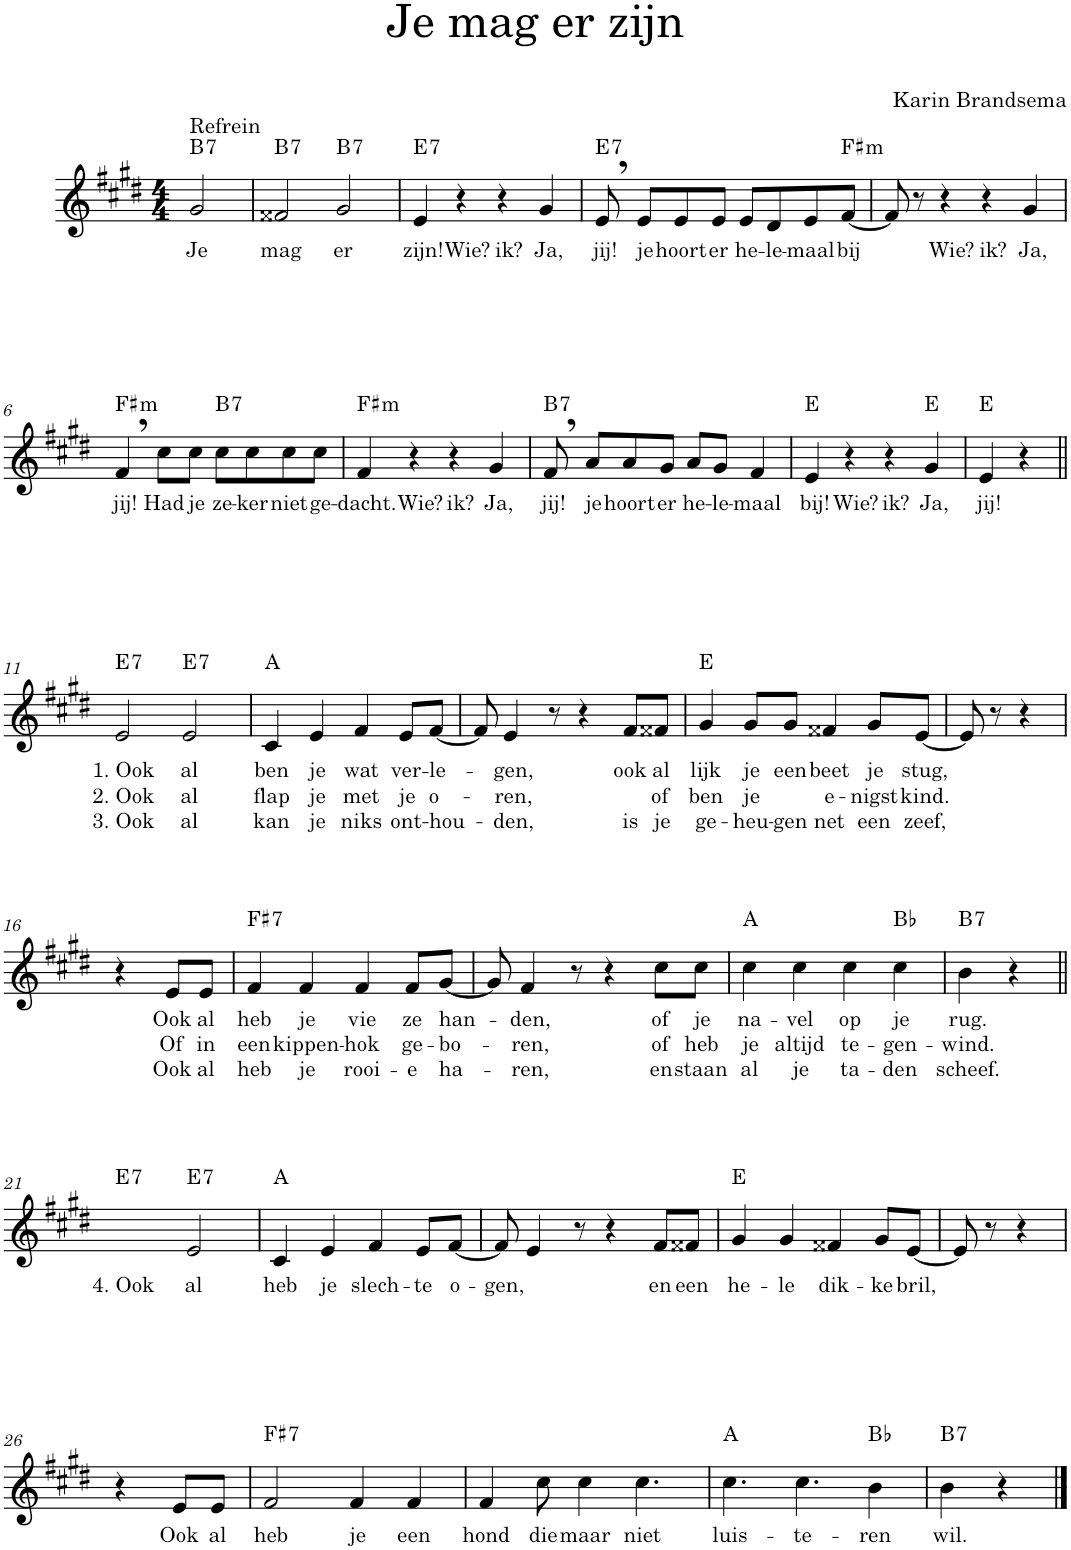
**kern	**text	**text	**text	**harte
*part1	*part1	*part1	*part1	*part1
*staff1	*staff1	*staff1	*staff1	*
*I"Piano	*	*	*	*
*I'Pno.	*	*	*	*
*clefG2	*	*	*	*
*k[f#c#g#d#]	*	*	*	*
*M4/4	*	*	*	*
=1	=1	=1	=1	=1
!LO:TX:a:t=Refrein	!	!	!	!
!	!LO:LY:b	!	!	!LO:H:kt=7
2g#/	Je	.	.	B:7
=2	=2	=2	=2	=2
!	!LO:LY:b	!	!	!LO:H:kt=7
2f##X/	mag	.	.	B:7
!	!LO:LY:b	!	!	!LO:H:kt=7
2g#/	er	.	.	B:7
=3	=3	=3	=3	=3
!	!LO:LY:b	!	!	!LO:H:kt=7
4e/	zijn!	.	.	E:7
!	!LO:LY:b	!	!	!
4r	Wie?	.	.	.
!	!LO:LY:b	!	!	!
4r	ik?	.	.	.
!	!LO:LY:b	!	!	!
4g#/	Ja,	.	.	.
=4	=4	=4	=4	=4
!	!LO:LY:b	!	!	!LO:H:kt=7
8e,/	jij!	.	.	E:7
!	!LO:LY:b	!	!	!
8e/L	je	.	.	.
!	!LO:LY:b	!	!	!
8e/	hoort	.	.	.
!	!LO:LY:b	!	!	!
8e/J	er	.	.	.
!	!LO:LY:b	!	!	!
8e/L	he-	.	.	.
!	!LO:LY:b	!	!	!
8d#/	-le-	.	.	.
!	!LO:LY:b	!	!	!
8e/	-maal	.	.	.
!	!LO:LY:b	!	!	!LO:H:kt=m
[8f#/J	bij	.	.	F#:min
=5	=5	=5	=5	=5
8f#/]	.	.	.	.
8r	.	.	.	.
!	!LO:LY:b	!	!	!
4r	Wie?	.	.	.
!	!LO:LY:b	!	!	!
4r	ik?	.	.	.
!	!LO:LY:b	!	!	!
4g#/	Ja,	.	.	.
!!LO:LB:g=z
=6	=6	=6	=6	=6
!	!LO:LY:b	!	!	!LO:H:kt=m
4f#,/	jij!	.	.	F#:min
!	!LO:LY:b	!	!	!
8cc#\L	Had	.	.	.
!	!LO:LY:b	!	!	!
8cc#\J	je	.	.	.
!	!LO:LY:b	!	!	!LO:H:kt=7
8cc#\L	ze-	.	.	B:7
!	!LO:LY:b	!	!	!
8cc#\	-ker	.	.	.
!	!LO:LY:b	!	!	!
8cc#\	niet	.	.	.
!	!LO:LY:b	!	!	!
8cc#\J	ge-	.	.	.
=7	=7	=7	=7	=7
!	!LO:LY:b	!	!	!LO:H:kt=m
4f#/	-dacht.	.	.	F#:min
!	!LO:LY:b	!	!	!
4r	Wie?	.	.	.
!	!LO:LY:b	!	!	!
4r	ik?	.	.	.
!	!LO:LY:b	!	!	!
4g#/	Ja,	.	.	.
=8	=8	=8	=8	=8
!	!LO:LY:b	!	!	!LO:H:kt=7
8f#,/	jij!	.	.	B:7
!	!LO:LY:b	!	!	!
8a/L	je	.	.	.
!	!LO:LY:b	!	!	!
8a/	hoort	.	.	.
!	!LO:LY:b	!	!	!
8g#/J	er	.	.	.
!	!LO:LY:b	!	!	!
8a/L	he-	.	.	.
!	!LO:LY:b	!	!	!
8g#/J	-le-	.	.	.
!	!LO:LY:b	!	!	!
4f#/	-maal	.	.	.
=9	=9	=9	=9	=9
!	!LO:LY:b	!	!	!
4e/	bij!	.	.	E:maj
!	!LO:LY:b	!	!	!
4r	Wie?	.	.	.
!	!LO:LY:b	!	!	!
4r	ik?	.	.	.
!	!LO:LY:b	!	!	!
4g#/	Ja,	.	.	E:maj
=10	=10	=10	=10	=10
!	!LO:LY:b	!	!	!
4e/	jij!	.	.	E:maj
4r	.	.	.	.
!!LO:LB:g=z
=11||	=11||	=11||	=11||	=11||
!	!LO:LY:b	!LO:LY:b	!LO:LY:b	!LO:H:kt=7
2e/	1. Ook	2. Ook	3. Ook	E:7
!	!LO:LY:b	!LO:LY:b	!LO:LY:b	!LO:H:kt=7
2e/	al	al	al	E:7
=12	=12	=12	=12	=12
!	!LO:LY:b	!LO:LY:b	!LO:LY:b	!
4c#/	ben	flap	kan	A:maj
!	!LO:LY:b	!LO:LY:b	!LO:LY:b	!
4e/	je	je	je	.
!	!LO:LY:b	!LO:LY:b	!LO:LY:b	!
4f#/	wat	met	niks	.
!	!LO:LY:b	!LO:LY:b	!LO:LY:b	!
8e/L	ver-	je	ont-	.
!	!LO:LY:b	!LO:LY:b	!LO:LY:b	!
[8f#/J	-le-	o-	-hou-	.
=13	=13	=13	=13	=13
8f#/]	.	.	.	.
!	!LO:LY:b	!LO:LY:b	!LO:LY:b	!
4e/	-gen,	-ren,	-den,	.
8r	.	.	.	.
4r	.	.	.	.
!	!LO:LY:b	!	!LO:LY:b	!
8f#/L	ook	.	is	.
!	!LO:LY:b	!LO:LY:b	!LO:LY:b	!
8f##X/J	al	of	je	.
=14	=14	=14	=14	=14
!	!LO:LY:b	!LO:LY:b	!LO:LY:b	!
4g#/	lijk	ben	ge-	E:maj
!	!LO:LY:b	!LO:LY:b	!LO:LY:b	!
8g#/L	je	je	-heu-	.
!	!LO:LY:b	!	!LO:LY:b	!
8g#/J	een	.	-gen	.
!	!LO:LY:b	!LO:LY:b	!LO:LY:b	!
4f##X/	beet	e-	net	.
!	!LO:LY:b	!LO:LY:b	!LO:LY:b	!
8g#/L	-je	-nigst	een	.
!	!LO:LY:b	!LO:LY:b	!LO:LY:b	!
[8e/J	stug,	kind.	zeef,	.
=15	=15	=15	=15	=15
8e/]	.	.	.	.
8r	.	.	.	.
4r	.	.	.	.
!!LO:LB:g=z
=16	=16	=16	=16	=16
4r	.	.	.	.
!	!LO:LY:b	!LO:LY:b	!LO:LY:b	!
8e/L	Ook	Of	Ook	.
!	!LO:LY:b	!LO:LY:b	!LO:LY:b	!
8e/J	al	in	al	.
=17	=17	=17	=17	=17
!	!LO:LY:b	!LO:LY:b	!LO:LY:b	!LO:H:kt=7
4f#/	heb	een	heb	F#:7
!	!LO:LY:b	!LO:LY:b	!LO:LY:b	!
4f#/	je	kippen-	je	.
!	!LO:LY:b	!LO:LY:b	!LO:LY:b	!
4f#/	vie	-hok	rooi-	.
!	!LO:LY:b	!LO:LY:b	!LO:LY:b	!
8f#/L	-ze	ge-	-e	.
!	!LO:LY:b	!LO:LY:b	!LO:LY:b	!
[8g#/J	han-	-bo-	ha-	.
=18	=18	=18	=18	=18
8g#/]	.	.	.	.
!	!LO:LY:b	!LO:LY:b	!LO:LY:b	!
4f#/	-den,	-ren,	-ren,	.
8r	.	.	.	.
4r	.	.	.	.
!	!LO:LY:b	!LO:LY:b	!LO:LY:b	!
8cc#\L	of	of	en	.
!	!LO:LY:b	!LO:LY:b	!LO:LY:b	!
8cc#\J	je	heb	staan	.
=19	=19	=19	=19	=19
!	!LO:LY:b	!LO:LY:b	!LO:LY:b	!
4cc#\	na-	je	al	A:maj
!	!LO:LY:b	!LO:LY:b	!LO:LY:b	!
4cc#\	-vel	altijd	je	.
!	!LO:LY:b	!LO:LY:b	!LO:LY:b	!
4cc#\	op	te-	ta-	.
!	!LO:LY:b	!LO:LY:b	!LO:LY:b	!
4cc#\	je	-gen-	-den	Bb:maj
=20	=20	=20	=20	=20
!	!LO:LY:b	!LO:LY:b	!LO:LY:b	!LO:H:kt=7
4b\	rug.	-wind.	scheef.	B:7
4r	.	.	.	.
!!LO:LB:g=z
=21||	=21||	=21||	=21||	=21||
!	!LO:LY:b	!	!	!LO:H:kt=7
2e	4. Ook	.	.	E:7
!	!LO:LY:b	!	!	!LO:H:kt=7
2e/	al	.	.	E:7
=22	=22	=22	=22	=22
!	!LO:LY:b	!	!	!
4c#/	heb	.	.	A:maj
!	!LO:LY:b	!	!	!
4e/	je	.	.	.
!	!LO:LY:b	!	!	!
4f#/	slech-	.	.	.
!	!LO:LY:b	!	!	!
8e/L	-te	.	.	.
!	!LO:LY:b	!	!	!
[8f#/J	o-	.	.	.
=23	=23	=23	=23	=23
!	!LO:LY:b	!	!	!
8f#/]	-gen,	.	.	.
4e/	.	.	.	.
8r	.	.	.	.
4r	.	.	.	.
!	!LO:LY:b	!	!	!
8f#/L	en	.	.	.
!	!LO:LY:b	!	!	!
8f##X/J	een	.	.	.
=24	=24	=24	=24	=24
!	!LO:LY:b	!	!	!
4g#/	he-	.	.	E:maj
!	!LO:LY:b	!	!	!
4g#/	-le	.	.	.
!	!LO:LY:b	!	!	!
4f##X/	dik-	.	.	.
!	!LO:LY:b	!	!	!
8g#/L	-ke	.	.	.
!	!LO:LY:b	!	!	!
[8e/J	bril,	.	.	.
=25	=25	=25	=25	=25
8e/]	.	.	.	.
8r	.	.	.	.
4r	.	.	.	.
!!LO:LB:g=z
=26	=26	=26	=26	=26
4r	.	.	.	.
!	!LO:LY:b	!	!	!
8e/L	Ook	.	.	.
!	!LO:LY:b	!	!	!
8e/J	al	.	.	.
=27	=27	=27	=27	=27
!	!LO:LY:b	!	!	!LO:H:kt=7
2f#/	heb	.	.	F#:7
!	!LO:LY:b	!	!	!
4f#/	je	.	.	.
!	!LO:LY:b	!	!	!
4f#/	een	.	.	.
=28	=28	=28	=28	=28
!	!LO:LY:b	!	!	!
4f#/	hond	.	.	.
!	!LO:LY:b	!	!	!
8cc#\	die	.	.	.
!	!LO:LY:b	!	!	!
4cc#\	maar	.	.	.
!	!LO:LY:b	!	!	!
4.cc#\	niet	.	.	.
=29	=29	=29	=29	=29
!	!LO:LY:b	!	!	!
4.cc#\	luis-	.	.	A:maj
!	!LO:LY:b	!	!	!
4.cc#\	-te-	.	.	.
!	!LO:LY:b	!	!	!
4b\	-ren	.	.	Bb:maj
=30	=30	=30	=30	=30
!	!LO:LY:b	!	!	!LO:H:kt=7
4b\	wil.	.	.	B:7
4r	.	.	.	.
==	==	==	==	==
*-	*-	*-	*-	*-
